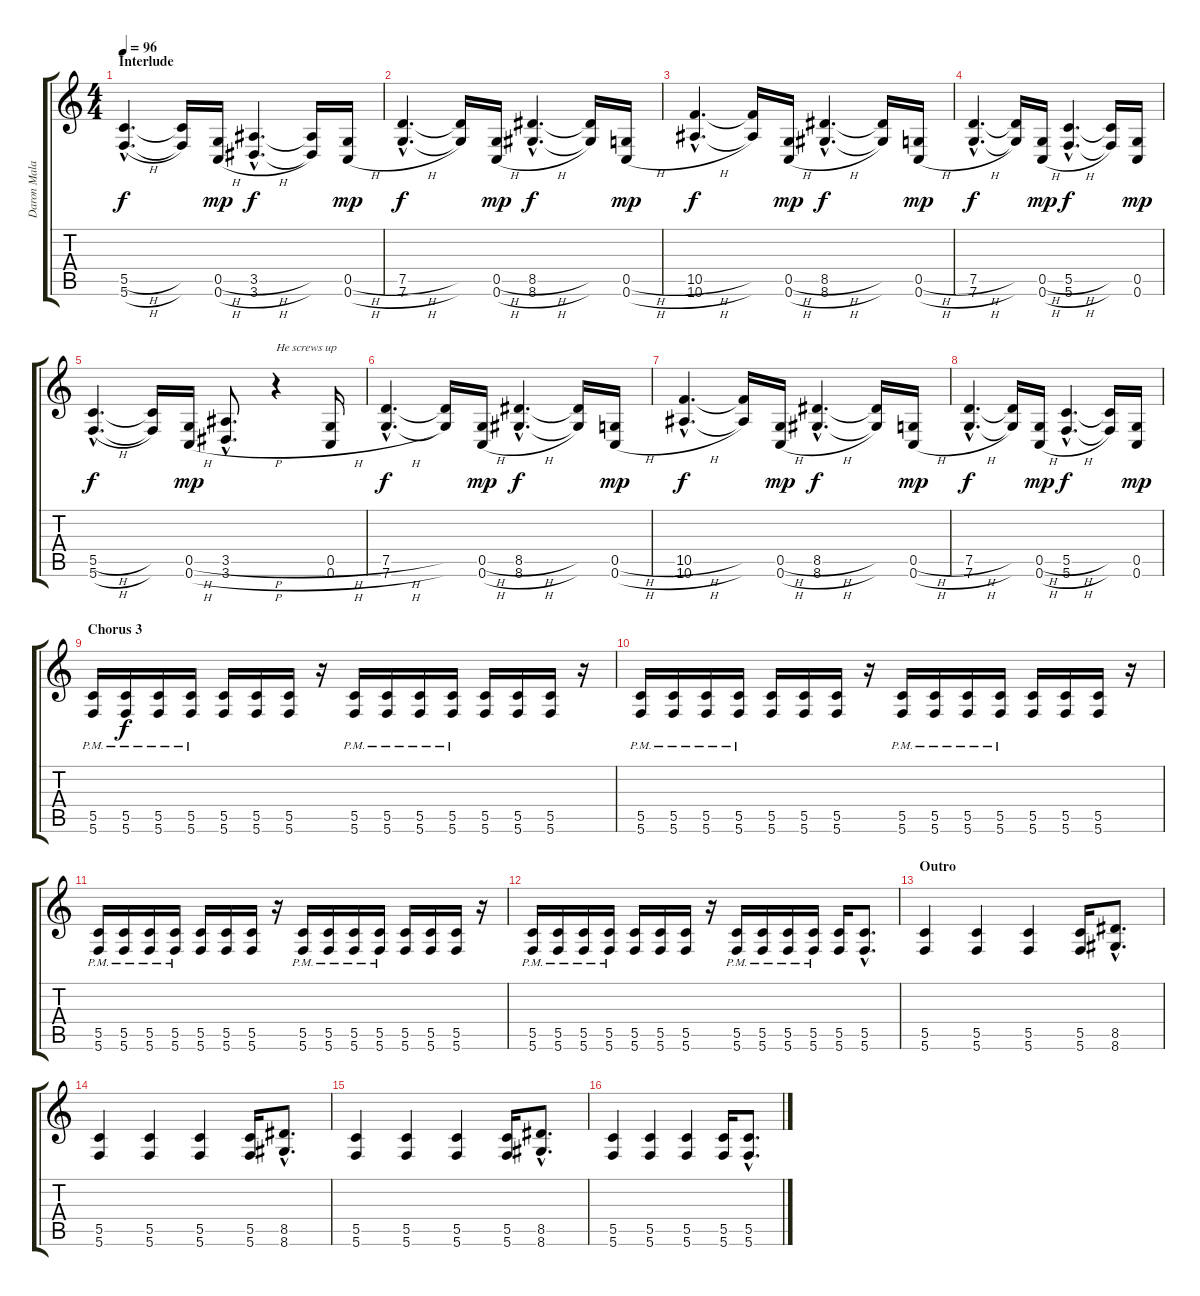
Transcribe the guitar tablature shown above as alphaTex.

\track ("Daron Malakian [Guitar]" "Daron Mala") {instrument distortionguitar}
\staff {score tabs}
\tuning (D4 A3 F3 C3 G2 C2) {hide}
\ts (4 4)
\section ("" "Interlude")
\tempo 96
\clef g2
\ks c
(5.5{h hac} 5.6{h hac}).4{d dy f} (5.5{t} 5.6{t}).16 (0.5{h} 0.6{h}).16{dy mp} (3.5{h hac} 3.6{h hac}).4{d dy f} (3.5{t} 3.6{t}).16 (0.5{h} 0.6{h}).16{dy mp} |
(7.5{h hac} 7.6{h hac}).4{d dy f} (7.5{t} 7.6{t}).16 (0.5{h} 0.6{h}).16{dy mp} (8.5{h hac} 8.6{h hac}).4{d dy f} (8.5{t} 8.6{t}).16 (0.5{h} 0.6{h}).16{dy mp} |
(10.5{h hac} 10.6{h hac}).4{d dy f} (10.5{t} 10.6{t}).16 (0.5{h} 0.6{h}).16{dy mp} (8.5{h hac} 8.6{h hac}).4{d dy f} (8.5{t} 8.6{t}).16 (0.5{h} 0.6{h}).16{dy mp} |
(7.5{h hac} 7.6{h hac}).4{d dy f} (7.5{t} 7.6{t}).16 (0.5{h} 0.6{h}).16{dy mp} (5.5{h hac} 5.6{h hac}).4{d dy f} (5.5{t} 5.6{t}).16 (0.5 0.6).16{dy mp} |
(5.5{h hac} 5.6{h hac}).4{d dy f} (5.5{t} 5.6{t}).16 (0.5{h} 0.6{h}).16{dy mp} (3.5{h hac} 3.6{h hac}).8{d} r.4{txt "He screws up"} (0.5{h} 0.6{h}).16 |
(7.5{h hac} 7.6{h hac}).4{d dy f} (7.5{t} 7.6{t}).16 (0.5{h} 0.6{h}).16{dy mp} (8.5{h hac} 8.6{h hac}).4{d dy f} (8.5{t} 8.6{t}).16 (0.5{h} 0.6{h}).16{dy mp} |
(10.5{h hac} 10.6{h hac}).4{d dy f} (10.5{t} 10.6{t}).16 (0.5{h} 0.6{h}).16{dy mp} (8.5{h hac} 8.6{h hac}).4{d dy f} (8.5{t} 8.6{t}).16 (0.5{h} 0.6{h}).16{dy mp} |
(7.5{h hac} 7.6{h hac}).4{d dy f} (7.5{t} 7.6{t}).16 (0.5{h} 0.6{h}).16{dy mp} (5.5{h hac} 5.6{h hac}).4{d dy f} (5.5{t} 5.6{t}).16 (0.5 0.6).16{dy mp} |
\section ("" "Chorus 3")
(5.5{pm} 5.6{pm}).16 (5.5{pm} 5.6{pm}).16{dy f} (5.5{pm} 5.6{pm}).16 (5.5{pm} 5.6{pm}).16 (5.5 5.6).16 (5.5 5.6).16 (5.5 5.6).16 r.16 (5.5{pm} 5.6{pm}).16 (5.5{pm} 5.6{pm}).16 (5.5{pm} 5.6{pm}).16 (5.5{pm} 5.6{pm}).16 (5.5 5.6).16 (5.5 5.6).16 (5.5 5.6).16 r.16 |
(5.5{pm} 5.6{pm}).16 (5.5{pm} 5.6{pm}).16 (5.5{pm} 5.6{pm}).16 (5.5{pm} 5.6{pm}).16 (5.5 5.6).16 (5.5 5.6).16 (5.5 5.6).16 r.16 (5.5{pm} 5.6{pm}).16 (5.5{pm} 5.6{pm}).16 (5.5{pm} 5.6{pm}).16 (5.5{pm} 5.6{pm}).16 (5.5 5.6).16 (5.5 5.6).16 (5.5 5.6).16 r.16 |
(5.5{pm} 5.6{pm}).16 (5.5{pm} 5.6{pm}).16 (5.5{pm} 5.6{pm}).16 (5.5{pm} 5.6{pm}).16 (5.5 5.6).16 (5.5 5.6).16 (5.5 5.6).16 r.16 (5.5{pm} 5.6{pm}).16 (5.5{pm} 5.6{pm}).16 (5.5{pm} 5.6{pm}).16 (5.5{pm} 5.6{pm}).16 (5.5 5.6).16 (5.5 5.6).16 (5.5 5.6).16 r.16 |
(5.5{pm} 5.6{pm}).16 (5.5{pm} 5.6{pm}).16 (5.5{pm} 5.6{pm}).16 (5.5{pm} 5.6{pm}).16 (5.5 5.6).16 (5.5 5.6).16 (5.5 5.6).16 r.16 (5.5{pm} 5.6{pm}).16 (5.5{pm} 5.6{pm}).16 (5.5{pm} 5.6{pm}).16 (5.5{pm} 5.6{pm}).16 (5.5 5.6).16 (5.5{hac} 5.6{hac}).8{d} |
\section ("" "Outro")
(5.5 5.6).4 (5.5 5.6).4 (5.5 5.6).4 (5.5 5.6).16 (8.5{hac} 8.6{hac}).8{d} |
(5.5 5.6).4 (5.5 5.6).4 (5.5 5.6).4 (5.5 5.6).16 (8.5{hac} 8.6{hac}).8{d} |
(5.5 5.6).4 (5.5 5.6).4 (5.5 5.6).4 (5.5 5.6).16 (8.5{hac} 8.6{hac}).8{d} |
(5.5 5.6).4 (5.5 5.6).4 (5.5 5.6).4 (5.5 5.6).16 (5.5{hac} 5.6{hac}).8{d}
